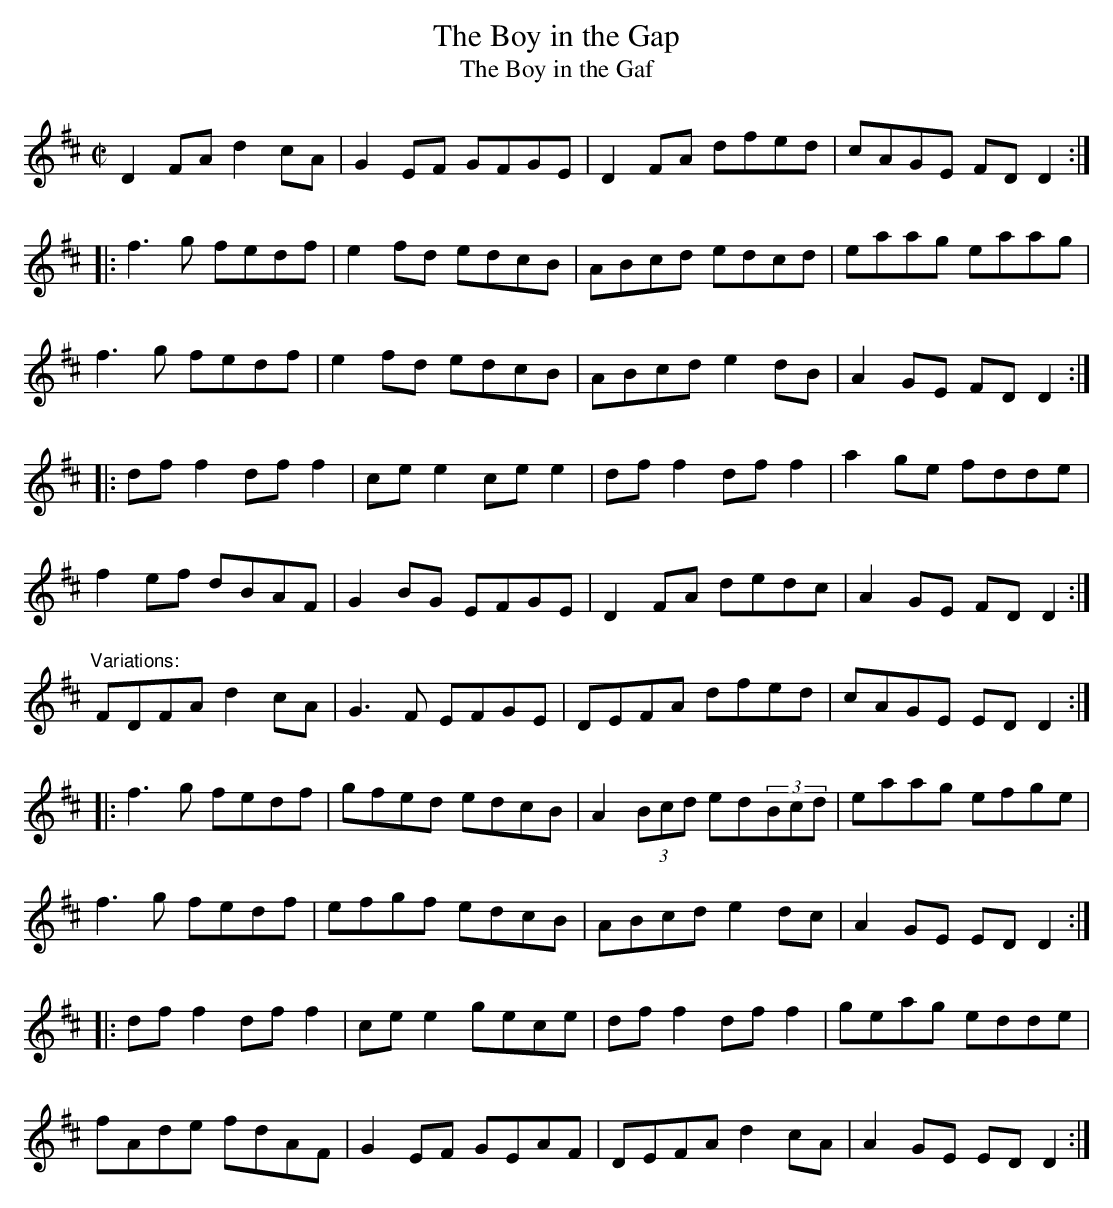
X:1
T:Boy in the Gap, The
T:Boy in the Gaf, The
M:C|
K:D
D2FA d2cA|G2EF GFGE|D2FA dfed|cAGE FDD2:|
|:f3g fedf|e2fd edcB|ABcd edcd|eaag eaag|
f3g fedf|e2fd edcB|ABcd e2dB|A2GE FDD2:|
|:dff2 dff2|cee2 cee2|dff2 dff2|a2ge fdde|
f2ef dBAF|G2BG EFGE|D2FA dedc|A2GE FDD2:|
"Variations:"
FDFA d2cA|G3F EFGE|DEFA dfed|cAGE EDD2:|
|:f3g fedf|gfed edcB|A2(3Bcd ed(3Bcd|eaag efge|
f3g fedf|efgf edcB|ABcd e2dc|A2GE EDD2:|
|:dff2 dff2|cee2 gece|dff2 dff2|geag edde|
fAde fdAF|G2EF GEAF|DEFA d2cA|A2GE EDD2:|
